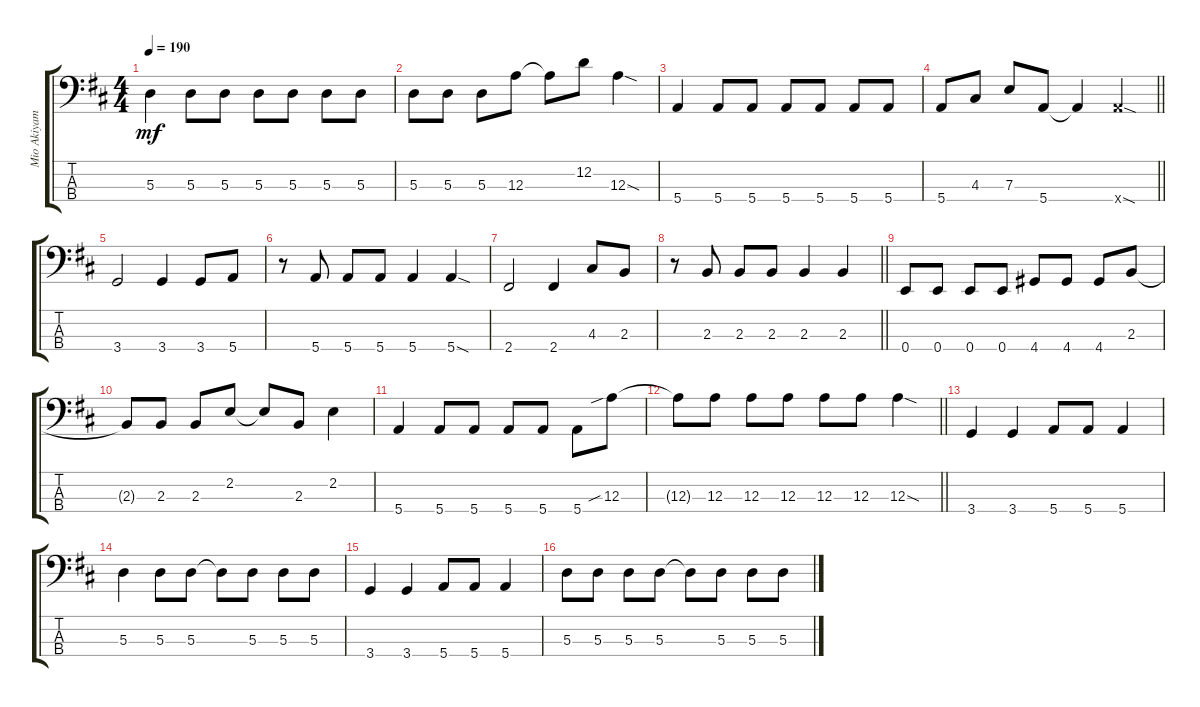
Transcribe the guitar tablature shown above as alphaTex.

\track ("Mio Akiyama" "Mio Akiyam") {instrument electricbassfinger}
\staff {score tabs}
\tuning (G2 D2 A1 E1) {hide}
\ts (4 4)
\tempo 190
\clef f4
\ks d
5.3.4{dy mf} 5.3.8 5.3.8 5.3.8 5.3.8 5.3.8 5.3.8 |
5.3.8 5.3.8 5.3.8 12.3.8 12.3{t}.8 12.2.8 12.3{sod}.4 |
5.4.4 5.4.8 5.4.8 5.4.8 5.4.8 5.4.8 5.4.8 |
\barLineRight lightlight
5.4.8 4.3.8 7.3.8 5.4.8 5.4{t}.4 5.4{sod x}.4 |
\section ("" "")
3.4.2 3.4.4 3.4.8 5.4.8 |
r.8 5.4.8 5.4.8 5.4.8 5.4.4 5.4{sod}.4 |
2.4.2 2.4.4 4.3.8 2.3.8 |
\barLineRight lightlight
r.8 2.3.8 2.3.8 2.3.8 2.3.4 2.3.4 |
\section ("" "")
0.4.8 0.4.8 0.4.8 0.4.8 4.4.8 4.4.8 4.4.8 2.3.8 |
2.3{t}.8 2.3.8 2.3.8 2.2.8 2.2{t}.8 2.3.8 2.2.4 |
5.4.4 5.4.8 5.4.8 5.4.8 5.4.8 5.4.8 12.3{sib}.8 |
\barLineRight lightlight
12.3{t}.8 12.3.8 12.3.8 12.3.8 12.3.8 12.3.8 12.3{sod}.4 |
\section ("" "")
3.4.4 3.4.4 5.4.8 5.4.8 5.4.4 |
5.3.4 5.3.8 5.3.8 5.3{t}.8 5.3.8 5.3.8 5.3.8 |
3.4.4 3.4.4 5.4.8 5.4.8 5.4.4 |
5.3.8 5.3.8 5.3.8 5.3.8 5.3{t}.8 5.3.8 5.3.8 5.3.8
